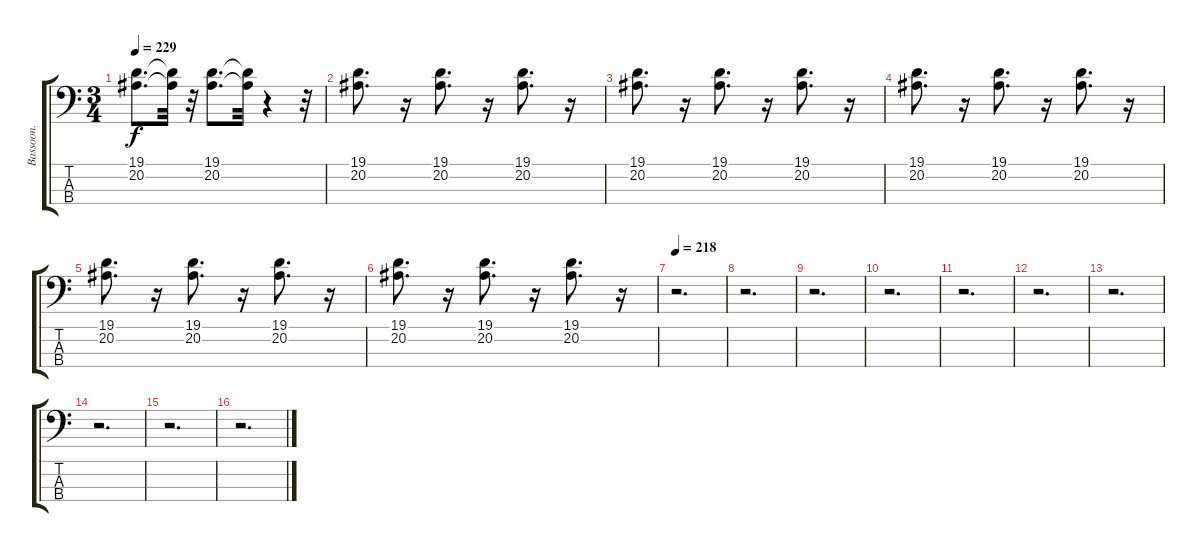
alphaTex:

\track ("Bassoon." "Bassoon.") {instrument bassoon}
\staff {score tabs}
\tuning (G2 D2 A1 E1) {hide}
\ts (3 4)
\tempo 229
\clef f4
\ks c
(19.1 20.2).8{d dy f} (19.1{t} 20.2{t}).32 r.32 (19.1 20.2).8{d} (19.1{t} 20.2{t}).32 r.4 r.32 |
(19.1 20.2).8{d} r.16 (19.1 20.2).8{d} r.16 (19.1 20.2).8{d} r.16 |
(19.1 20.2).8{d} r.16 (19.1 20.2).8{d} r.16 (19.1 20.2).8{d} r.16 |
(19.1 20.2).8{d} r.16 (19.1 20.2).8{d} r.16 (19.1 20.2).8{d} r.16 |
(19.1 20.2).8{d} r.16 (19.1 20.2).8{d} r.16 (19.1 20.2).8{d} r.16 |
(19.1 20.2).8{d} r.16 (19.1 20.2).8{d} r.16 (19.1 20.2).8{d} r.16 |
\tempo 218
r.2{d} |
r.2{d} |
r.2{d} |
r.2{d} |
r.2{d} |
r.2{d} |
r.2{d} |
r.2{d} |
r.2{d} |
r.2{d}
